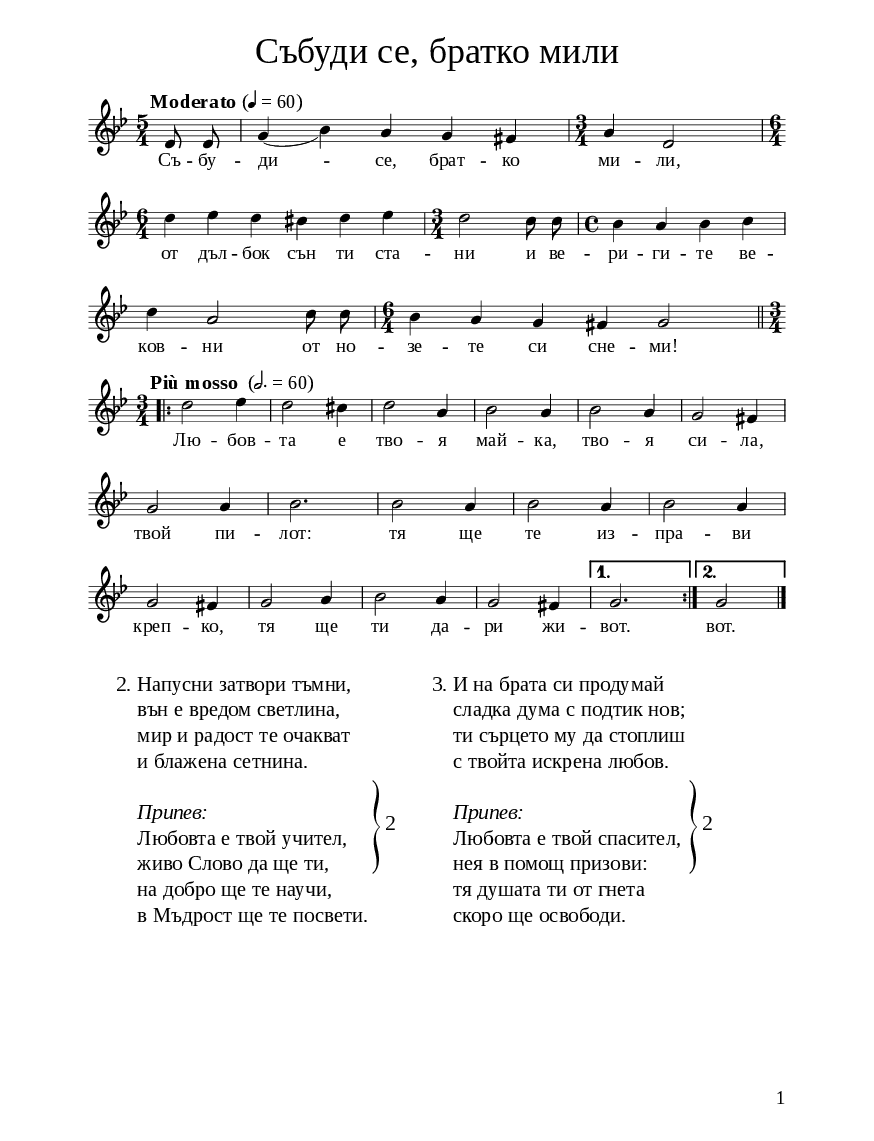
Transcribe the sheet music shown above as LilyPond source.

\version "2.24.3"

% include paper part and global functions
\include "include/globals.ily"

"rightBraces025" = \markup {
  \column {
    % repeat braces
    \translate #'(0 . -17.5 )
    \right-brace #45

  }
  \column {
    % repeat numbers


    \translate #'(0 . -17.9 )
    2

  }
}


\bookpart {
  \label #'ref025
  \tocItem \markup "Събуди се, братко мили"
  \include "include/bookpart-paper.ily"
  \score {
    \include "include/score-layout.ily"

    \new Voice \absolute {
      \clef treble
      \key g \minor
      \time 5/4
      \tempoFunc "Moderato" 4 "60"
      \autoBeamOff

      \partial 4
      d'8 d'8 | \slurDown g'4(bes'4) \slurNeutral a'4 g'4 fis'4 | \time 3/4 a'4 d'2 | \time 6/4 \break
      d''4 es''4 d''4 cis''4 d''4 es''4 | \time 3/4 d''2 c''8 c''8 | \time 4/4 bes'4 a'4 bes'4 c''4 \break
      d''4 a'2 c''8 c''8 | \time 6/4 bes'4 a'4 g'4 fis'4 g'2 | \time 3/4 \break
      \repeat volta 2 {
        \bar ".|:-||"

        \tempoFunc "Più mosso " 2. "60"
        d''2 es''4 | d''2 cis''4| d''2  a'4 | bes'2 a'4 | bes'2 a'4 | g'2 fis'4 | \break
        g'2 a'4 | bes'2. | bes'2 a'4 | bes'2 a'4 | bes'2 a'4| \break
        g'2 fis'4 | g'2 a'4 | bes'2 a'4 | g'2 fis'4 |
      }
      \alternative {
        {
          g'2.|
        }   {
          g'2 \bar "|."
        }
      }

    }

    \addlyrics {
      Съ -- бу -- ди -- се, брат -- ко ми -- ли,
      от дъл -- бок сън ти ста -- ни и ве -- ри -- ги -- те ве --
      ков -- ни от но -- зе -- те си сне -- ми!
      Лю -- бов -- та е тво -- я май -- ка, тво -- я си -- ла,
      твой пи -- лот: тя ще те из -- пра -- ви
      креп -- ко, тя ще ти да -- ри жи -- вот. вот.
    }

    \header {
      title = \titleFunc #'ref_desc_3 "Събуди се, братко мили" "Săbudi se, bratko mili"
    }

    \midi{}

  } % score

  \markup \abs-fontsize #10 {
    \hspace #3.5
    \override #`(baseline-skip . ,bgCoupletBaselineSkip) % affects space between column lines
    \column {

      \line { 2.  Напусни затвори тъмни, }
      \line {   "   " вън е вредом светлина, }
      \line {   "   " мир и радост те очакват }
      \line {   "   " и блажена сетнина. }
      \line { " " }
      \line { "   " \italic {Припев: } }
      \line { "   "Любовта е твой учител, }
      \line {   "   " живо Слово да ще ти, }
      \line {   "   " на добро ще те научи, }
      \line {   "   " в Мъдрост ще те посвети. }

    }
    \"rightBraces025"

    \hspace #4
    \override #`(baseline-skip . ,bgCoupletBaselineSkip) % affects space between column lines
    \column {

      \line { 3. И на брата си продумай }
      \line {   "   " сладка дума с подтик нов; }
      \line {   "   " ти сърцето му да стоплиш }
      \line {   "   " с твойта искрена любов. }
      \line { " " }
      \line { "   " \italic {Припев: } }
      \line { "   "Любовта е твой спасител, }
      \line {   "   " нея в помощ призови: }
      \line {   "   " тя душата ти от гнета }
      \line {   "   " скоро ще освободи. }

    } %column
    \"rightBraces025"
  } % markup


} % bookpart
